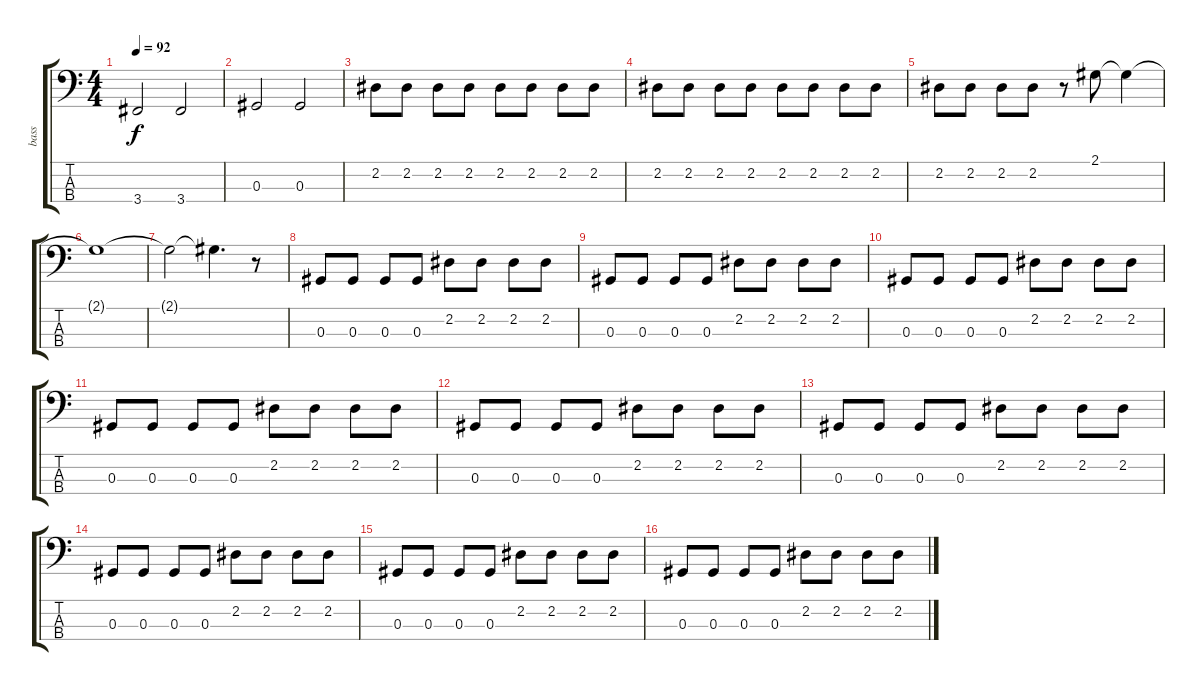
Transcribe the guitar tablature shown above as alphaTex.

\track ("bass" "bass") {instrument electricbassfinger}
\staff {score tabs}
\tuning (Gb2 Db2 Ab1 Eb1) {hide}
\ts (4 4)
\tempo 92
\clef f4
\ks c
3.4.2{dy f} 3.4.2 |
0.3.2 0.3.2 |
2.2.8 2.2.8 2.2.8 2.2.8 2.2.8 2.2.8 2.2.8 2.2.8 |
2.2.8 2.2.8 2.2.8 2.2.8 2.2.8 2.2.8 2.2.8 2.2.8 |
2.2.8 2.2.8 2.2.8 2.2.8 r.8 2.1.8 2.1{t}.4 |
2.1{t}.1 |
2.1{t}.2 2.1{t}.4{d} r.8 |
0.3.8 0.3.8 0.3.8 0.3.8 2.2.8 2.2.8 2.2.8 2.2.8 |
0.3.8 0.3.8 0.3.8 0.3.8 2.2.8 2.2.8 2.2.8 2.2.8 |
0.3.8 0.3.8 0.3.8 0.3.8 2.2.8 2.2.8 2.2.8 2.2.8 |
0.3.8 0.3.8 0.3.8 0.3.8 2.2.8 2.2.8 2.2.8 2.2.8 |
0.3.8 0.3.8 0.3.8 0.3.8 2.2.8 2.2.8 2.2.8 2.2.8 |
0.3.8 0.3.8 0.3.8 0.3.8 2.2.8 2.2.8 2.2.8 2.2.8 |
0.3.8 0.3.8 0.3.8 0.3.8 2.2.8 2.2.8 2.2.8 2.2.8 |
0.3.8 0.3.8 0.3.8 0.3.8 2.2.8 2.2.8 2.2.8 2.2.8 |
0.3.8 0.3.8 0.3.8 0.3.8 2.2.8 2.2.8 2.2.8 2.2.8
